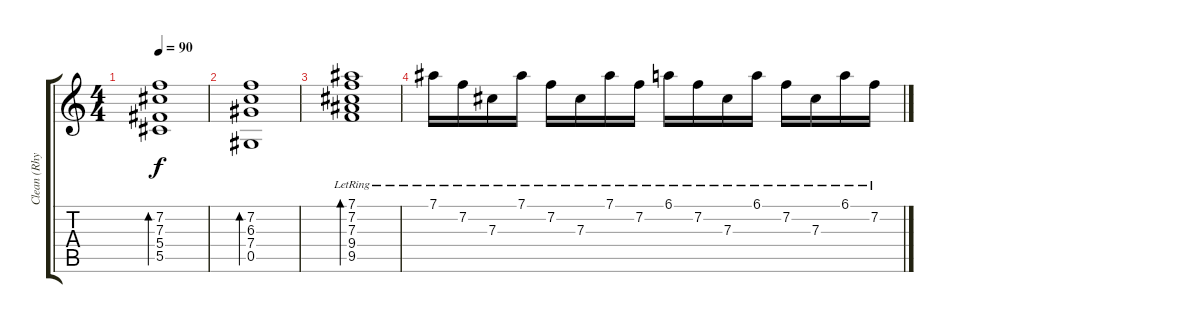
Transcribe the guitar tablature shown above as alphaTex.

\track ("Clean (Rhythm)" "Clean (Rhy") {instrument electricguitarclean}
\staff {score tabs}
\tuning (Eb4 Bb3 Gb3 Db3 Ab2 Eb2) {hide}
\ts (4 4)
\tempo 90
\clef g2
\ks c
(7.2 7.3 5.4 5.5).1{bd 120 dy f} |
(7.2 6.3 7.4 0.5).1{bd 120} |
(7.1{lr} 7.2{lr} 7.3{lr} 9.4{lr} 9.5{lr}).1{bd 120} |
7.1{lr}.16 7.2{lr}.16 7.3{lr}.16 7.1{lr}.16 7.2{lr}.16 7.3{lr}.16 7.1{lr}.16 7.2{lr}.16 6.1{lr}.16 7.2{lr}.16 7.3{lr}.16 6.1{lr}.16 7.2{lr}.16 7.3{lr}.16 6.1{lr}.16 7.2{lr}.16
